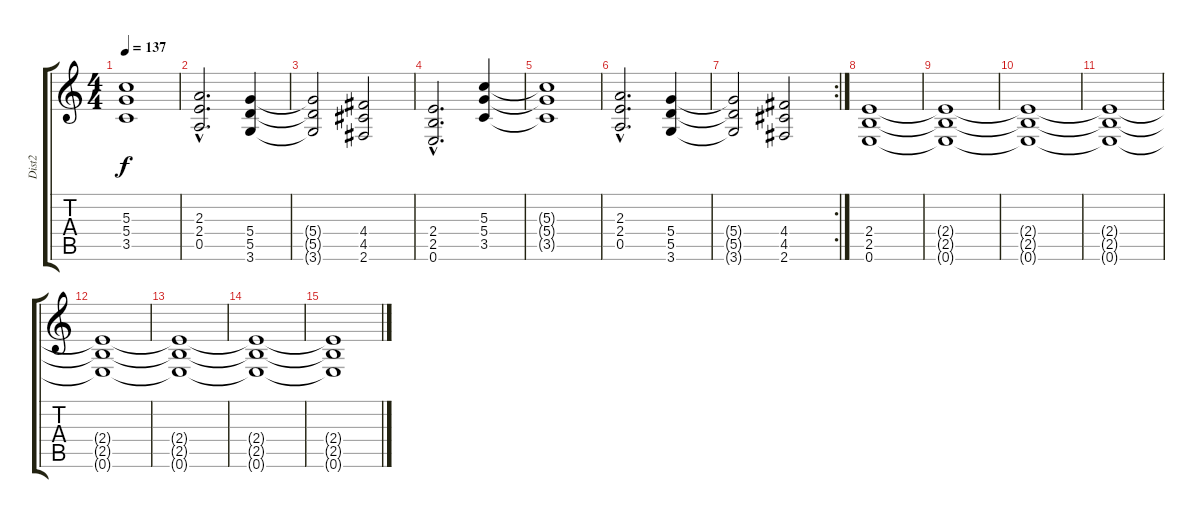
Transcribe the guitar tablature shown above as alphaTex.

\track ("Dist2" "Dist2") {instrument distortionguitar}
\staff {score tabs}
\tuning (E4 B3 G3 D3 A2 E2) {hide}
\ts (4 4)
\tempo 137
\clef g2
\ks c
(5.3{t} 5.4{t} 3.5{t}).1{dy f} |
(2.3{hac} 2.4{hac} 0.5{hac}).2{d} (5.4 5.5 3.6).4 |
(5.4{t} 5.5{t} 3.6{t}).2 (4.4 4.5 2.6).2 |
(2.4{hac} 2.5{hac} 0.6{hac}).2{d} (5.3 5.4 3.5).4 |
(5.3{t} 5.4{t} 3.5{t}).1 |
(2.3{hac} 2.4{hac} 0.5{hac}).2{d} (5.4 5.5 3.6).4 |
\rc 2
(5.4{t} 5.5{t} 3.6{t}).2 (4.4 4.5 2.6).2 |
(2.4 2.5 0.6).1 |
(2.4{t} 2.5{t} 0.6{t}).1 |
(2.4{t} 2.5{t} 0.6{t}).1 |
(2.4{t} 2.5{t} 0.6{t}).1 |
(2.4{t} 2.5{t} 0.6{t}).1 |
(2.4{t} 2.5{t} 0.6{t}).1 |
(2.4{t} 2.5{t} 0.6{t}).1 |
(2.4{t} 2.5{t} 0.6{t}).1
